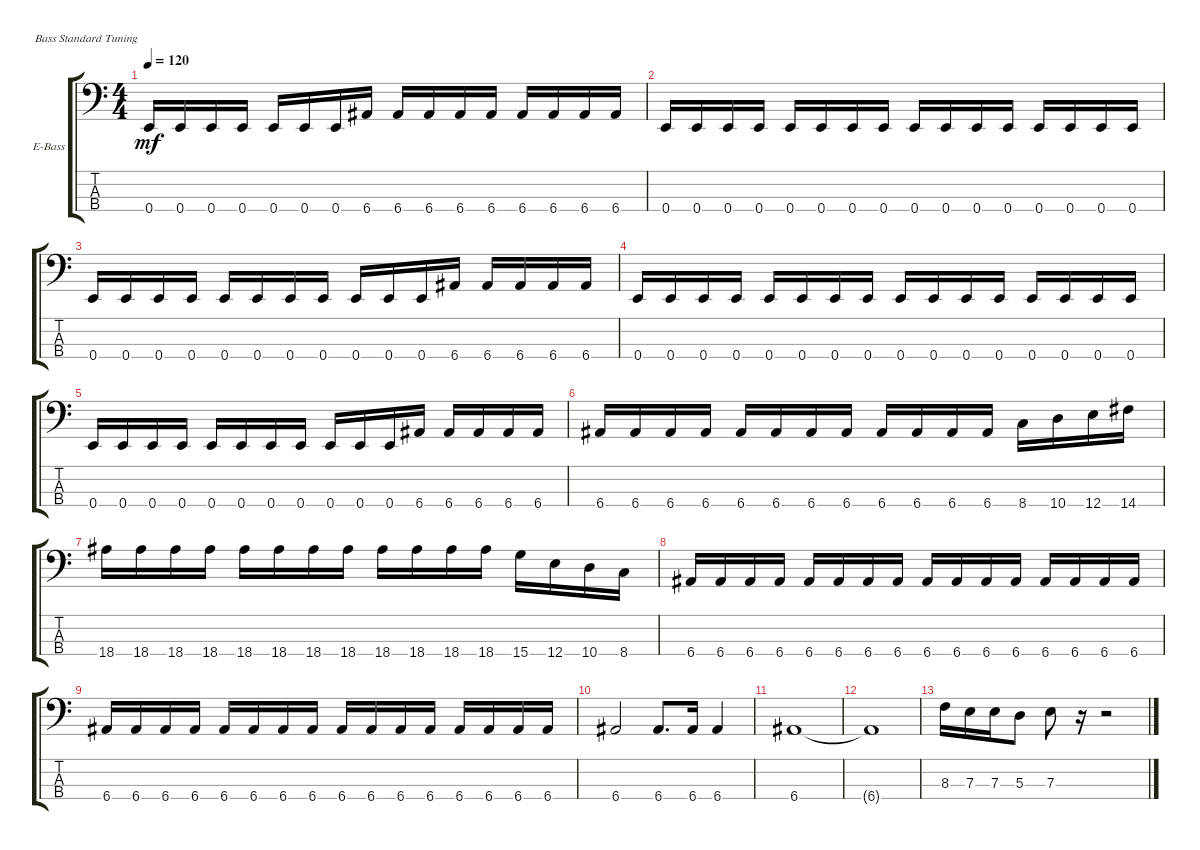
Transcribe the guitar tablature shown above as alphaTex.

\bracketExtendMode groupsimilarinstruments
\firstSystemTrackNameOrientation horizontal
\otherSystemsTrackNameOrientation horizontal
\track ("Electric Bass" "E-Bass") {instrument electricbassfinger}
\staff {score tabs}
\tuning (G2 D2 A1 E1)
\ts (4 4)
\tempo 120
\clef f4
\ks c
0.4.16{dy mf} 0.4.16 0.4.16 0.4.16 0.4.16 0.4.16 0.4.16 6.4.16 6.4.16 6.4.16 6.4.16 6.4.16 6.4.16 6.4.16 6.4.16 6.4.16 |
0.4.16 0.4.16 0.4.16 0.4.16 0.4.16 0.4.16 0.4.16 0.4.16 0.4.16 0.4.16 0.4.16 0.4.16 0.4.16 0.4.16 0.4.16 0.4.16 |
0.4.16 0.4.16 0.4.16 0.4.16 0.4.16 0.4.16 0.4.16 0.4.16 0.4.16 0.4.16 0.4.16 6.4.16 6.4.16 6.4.16 6.4.16 6.4.16 |
0.4.16 0.4.16 0.4.16 0.4.16 0.4.16 0.4.16 0.4.16 0.4.16 0.4.16 0.4.16 0.4.16 0.4.16 0.4.16 0.4.16 0.4.16 0.4.16 |
0.4.16 0.4.16 0.4.16 0.4.16 0.4.16 0.4.16 0.4.16 0.4.16 0.4.16 0.4.16 0.4.16 6.4.16 6.4.16 6.4.16 6.4.16 6.4.16 |
6.4.16 6.4.16 6.4.16 6.4.16 6.4.16 6.4.16 6.4.16 6.4.16 6.4.16 6.4.16 6.4.16 6.4.16 8.4.16 10.4.16 12.4.16 14.4.16 |
18.4.16 18.4.16 18.4.16 18.4.16 18.4.16 18.4.16 18.4.16 18.4.16 18.4.16 18.4.16 18.4.16 18.4.16 15.4.16 12.4.16 10.4.16 8.4.16 |
6.4.16 6.4.16 6.4.16 6.4.16 6.4.16 6.4.16 6.4.16 6.4.16 6.4.16 6.4.16 6.4.16 6.4.16 6.4.16 6.4.16 6.4.16 6.4.16 |
6.4.16 6.4.16 6.4.16 6.4.16 6.4.16 6.4.16 6.4.16 6.4.16 6.4.16 6.4.16 6.4.16 6.4.16 6.4.16 6.4.16 6.4.16 6.4.16 |
6.4.2 6.4.8{d} 6.4.16 6.4.4 |
6.4.1 |
6.4{t}.1 |
8.3.16 7.3.16 7.3.16 5.3.8 7.3.8 r.16 r.2
